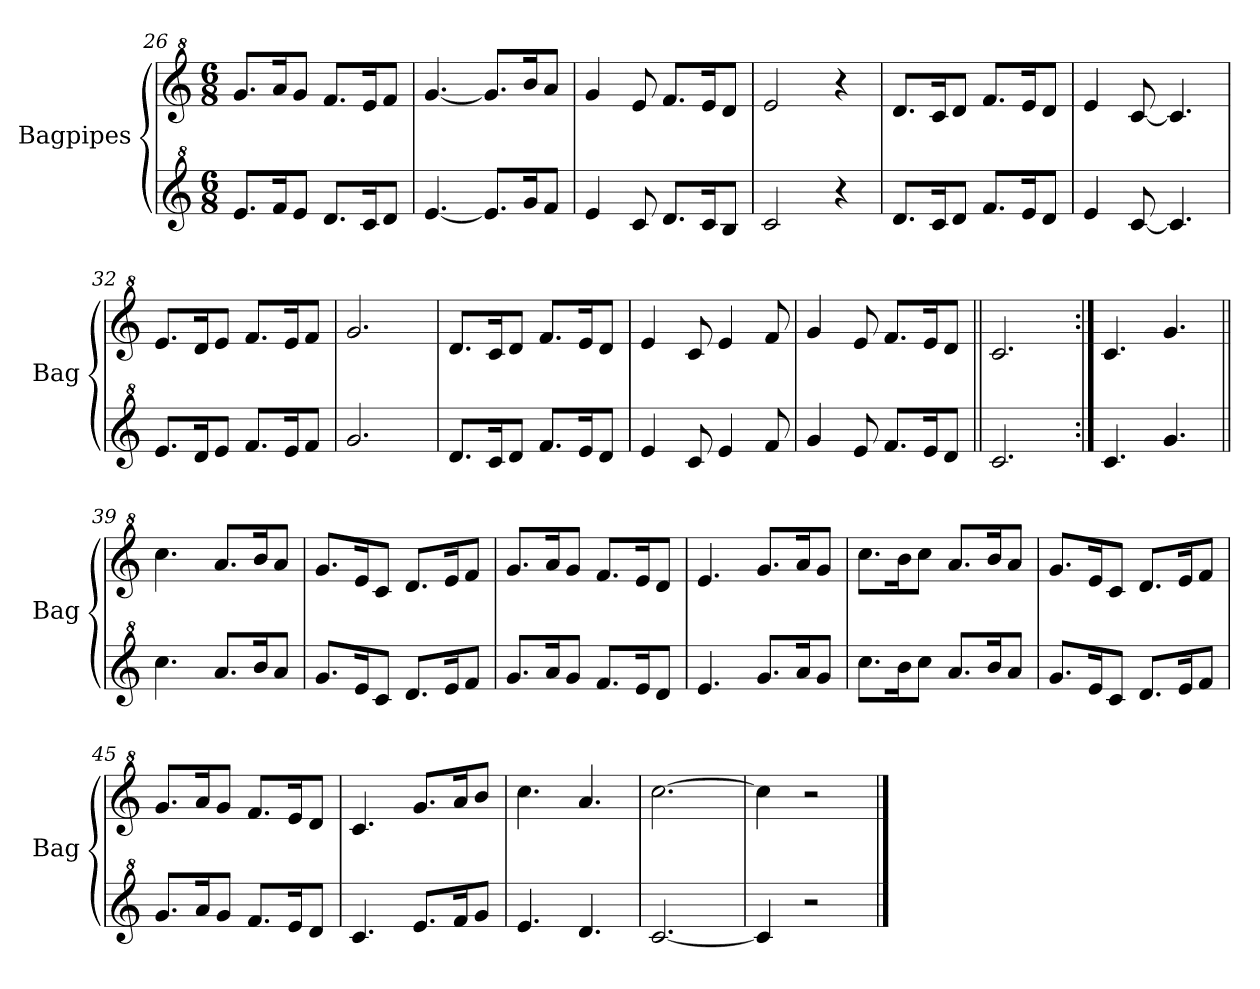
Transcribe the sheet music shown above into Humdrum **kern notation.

**kern	**kern
*part2	*part1
*staff2	*staff1
*I"Bagpipes	*I"Bagpipes
*I'Bag	*I'Bag
*clefG^2	*clefG^2
*k[]	*k[]
*C:	*C:
*M6/8	*M6/8
=26	=26
8.ee/L	8.gg/L
16ff/K	16aa/K
8ee/J	8gg/J
8.dd/L	8.ff/L
16cc/K	16ee/K
8dd/J	8ff/J
=27	=27
[4.ee/	[4.gg/
8.ee/L]	8.gg/L]
16gg/K	16bb/K
8ff/J	8aa/J
=28	=28
4ee/	4gg/
8cc/	8ee/
8.dd/L	8.ff/L
16cc/K	16ee/K
8b/J	8dd/J
=29	=29
2cc/	2ee/
4r	4r
=30	=30
8.dd/L	8.dd/L
16cc/K	16cc/K
8dd/J	8dd/J
8.ff/L	8.ff/L
16ee/K	16ee/K
8dd/J	8dd/J
=31	=31
4ee/	4ee/
[8cc/	[8cc/
4.cc/]	4.cc/]
!!LO:LB:g=z
=32	=32
8.ee/L	8.ee/L
16dd/K	16dd/K
8ee/J	8ee/J
8.ff/L	8.ff/L
16ee/K	16ee/K
8ff/J	8ff/J
=33	=33
2.gg/	2.gg/
=34	=34
8.dd/L	8.dd/L
16cc/K	16cc/K
8dd/J	8dd/J
8.ff/L	8.ff/L
16ee/K	16ee/K
8dd/J	8dd/J
=35	=35
4ee/	4ee/
8cc/	8cc/
4ee/	4ee/
8ff/	8ff/
=36	=36
4gg/	4gg/
8ee/	8ee/
8.ff/L	8.ff/L
16ee/K	16ee/K
8dd/J	8dd/J
=37||	=37||
2.cc/	2.cc/
=38:|!	=38:|!
4.cc/	4.cc/
4.gg/	4.gg/
=39||	=39||
4.ccc\	4.ccc\
8.aa/L	8.aa/L
16bb/K	16bb/K
8aa/J	8aa/J
=40	=40
8.gg/L	8.gg/L
16ee/K	16ee/K
8cc/J	8cc/J
8.dd/L	8.dd/L
16ee/K	16ee/K
8ff/J	8ff/J
!!LO:LB:g=z
=41	=41
8.gg/L	8.gg/L
16aa/K	16aa/K
8gg/J	8gg/J
8.ff/L	8.ff/L
16ee/K	16ee/K
8dd/J	8dd/J
=42	=42
4.ee/	4.ee/
8.gg/L	8.gg/L
16aa/K	16aa/K
8gg/J	8gg/J
=43	=43
8.ccc\L	8.ccc\L
16bb\K	16bb\K
8ccc\J	8ccc\J
8.aa/L	8.aa/L
16bb/K	16bb/K
8aa/J	8aa/J
=44	=44
8.gg/L	8.gg/L
16ee/K	16ee/K
8cc/J	8cc/J
8.dd/L	8.dd/L
16ee/K	16ee/K
8ff/J	8ff/J
=45	=45
8.gg/L	8.gg/L
16aa/K	16aa/K
8gg/J	8gg/J
8.ff/L	8.ff/L
16ee/K	16ee/K
8dd/J	8dd/J
=46	=46
4.cc/	4.cc/
8.ee/L	8.gg/L
16ff/K	16aa/K
8gg/J	8bb/J
=47	=47
4.ee/	4.ccc\
4.dd/	4.aa/
=48	=48
[2.cc/	[2.ccc\
=49	=49
4cc/]	4ccc\]
2r	2r
==	==
*-	*-
